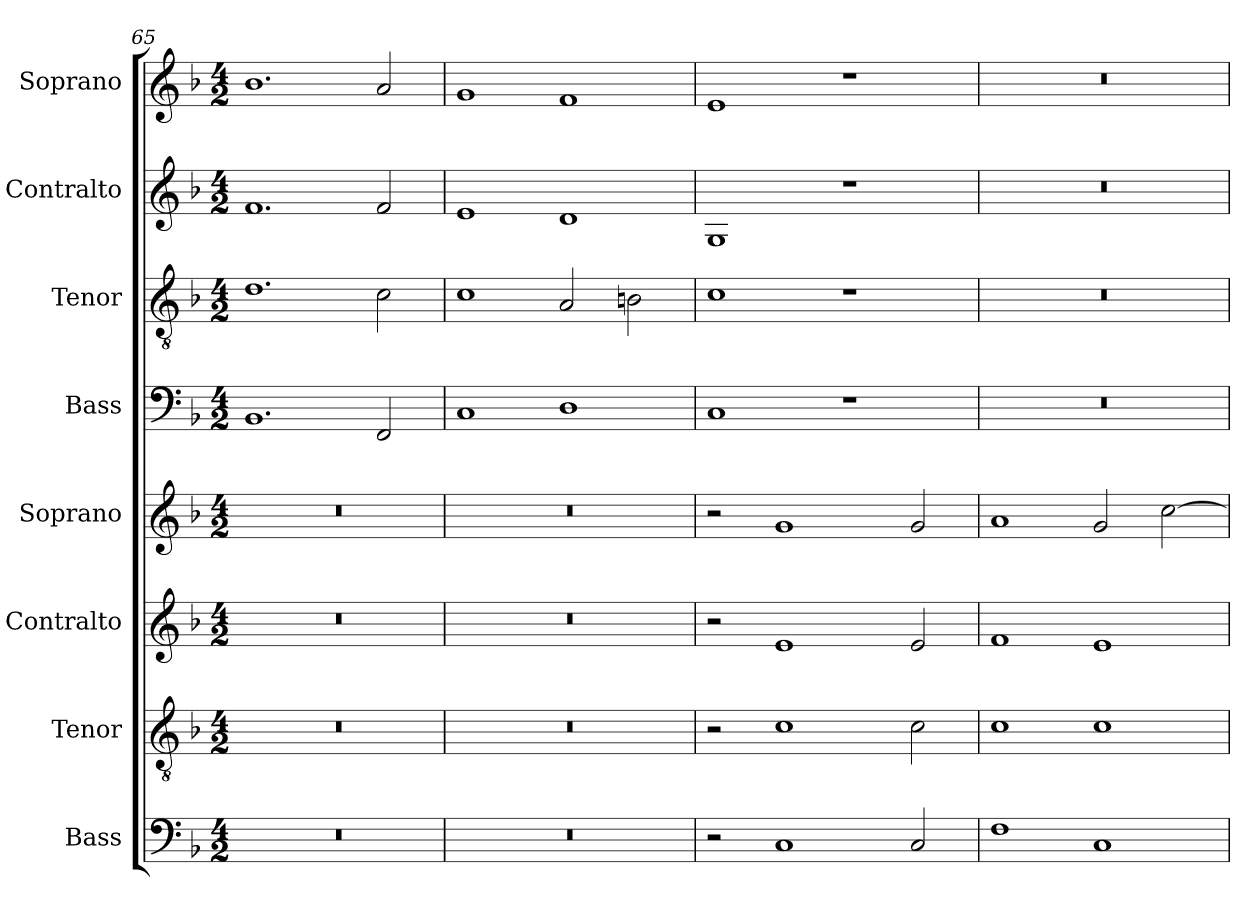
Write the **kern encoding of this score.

**kern	**kern	**kern	**kern	**kern	**kern	**kern	**kern
*part8	*part7	*part6	*part5	*part4	*part3	*part2	*part1
*staff8	*staff7	*staff6	*staff5	*staff4	*staff3	*staff2	*staff1
*I"Bass	*I"Tenor	*I"Contralto	*I"Soprano	*I"Bass	*I"Tenor	*I"Contralto	*I"Soprano
*I'B	*I'T	*I'A	*I'S	*I'B	*I'T	*I'A	*I'S
*clefF4	*clefGv2	*clefG2	*clefG2	*clefF4	*clefGv2	*clefG2	*clefG2
*k[b-]	*k[b-]	*k[b-]	*k[b-]	*k[b-]	*k[b-]	*k[b-]	*k[b-]
*F:ion	*F:ion	*F:ion	*F:ion	*F:ion	*F:ion	*F:ion	*F:ion
*M4/2	*M4/2	*M4/2	*M4/2	*M4/2	*M4/2	*M4/2	*M4/2
=65	=65	=65	=65	=65	=65	=65	=65
0r	0r	0r	0r	1.BB-	1.d	1.f	1.b-
.	.	.	.	2FF	2c	2f	2a
=66	=66	=66	=66	=66	=66	=66	=66
0r	0r	0r	0r	1C	1c	1e	1g
.	.	.	.	1D	2A	1d	1f
.	.	.	.	.	2Bn	.	.
=67	=67	=67	=67	=67	=67	=67	=67
2r	2r	2r	2r	1C	1c	1G	1e
1C	1c	1e	1g	.	.	.	.
.	.	.	.	1r	1r	1r	1r
2C	2c	2e	2g	.	.	.	.
=68	=68	=68	=68	=68	=68	=68	=68
1F	1c	1f	1a	0r	0r	0r	0r
1C	1c	1e	2g	.	.	.	.
.	.	.	[2cc	.	.	.	.
=	=	=	=	=	=	=	=
*-	*-	*-	*-	*-	*-	*-	*-
